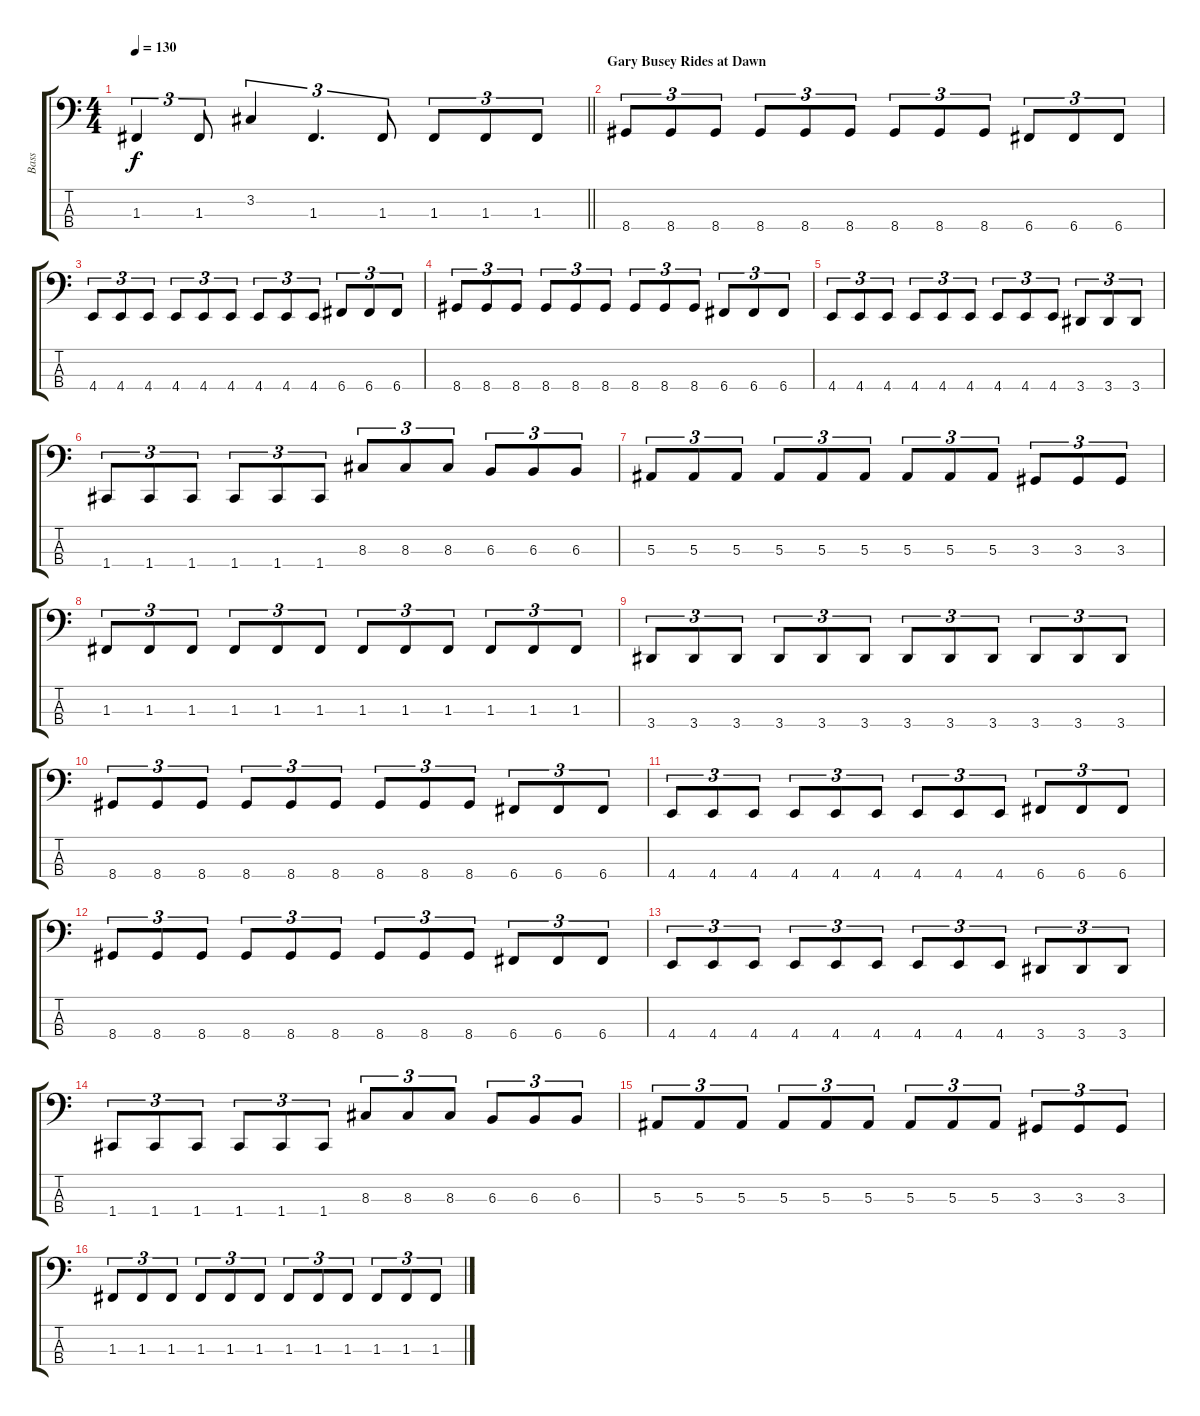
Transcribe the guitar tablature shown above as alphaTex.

\track ("Bass" "Bass") {instrument electricbasspick}
\staff {score tabs}
\tuning (Eb2 Bb1 F1 C1) {hide}
\ts (4 4)
\tempo 130
\clef f4
\barLineRight lightlight
\ks c
1.3.4{tu (3 2) dy f} 1.3.8{tu (3 2)} 3.2.4{tu (3 2)} 1.3.4{d tu (3 2)} 1.3.8{tu (3 2)} 1.3.8{tu (3 2)} 1.3.8{tu (3 2)} 1.3.8{tu (3 2)} |
\section ("" "Gary Busey Rides at Dawn")
8.4.8{tu (3 2)} 8.4.8{tu (3 2)} 8.4.8{tu (3 2)} 8.4.8{tu (3 2)} 8.4.8{tu (3 2)} 8.4.8{tu (3 2)} 8.4.8{tu (3 2)} 8.4.8{tu (3 2)} 8.4.8{tu (3 2)} 6.4.8{tu (3 2)} 6.4.8{tu (3 2)} 6.4.8{tu (3 2)} |
4.4.8{tu (3 2)} 4.4.8{tu (3 2)} 4.4.8{tu (3 2)} 4.4.8{tu (3 2)} 4.4.8{tu (3 2)} 4.4.8{tu (3 2)} 4.4.8{tu (3 2)} 4.4.8{tu (3 2)} 4.4.8{tu (3 2)} 6.4.8{tu (3 2)} 6.4.8{tu (3 2)} 6.4.8{tu (3 2)} |
8.4.8{tu (3 2)} 8.4.8{tu (3 2)} 8.4.8{tu (3 2)} 8.4.8{tu (3 2)} 8.4.8{tu (3 2)} 8.4.8{tu (3 2)} 8.4.8{tu (3 2)} 8.4.8{tu (3 2)} 8.4.8{tu (3 2)} 6.4.8{tu (3 2)} 6.4.8{tu (3 2)} 6.4.8{tu (3 2)} |
4.4.8{tu (3 2)} 4.4.8{tu (3 2)} 4.4.8{tu (3 2)} 4.4.8{tu (3 2)} 4.4.8{tu (3 2)} 4.4.8{tu (3 2)} 4.4.8{tu (3 2)} 4.4.8{tu (3 2)} 4.4.8{tu (3 2)} 3.4.8{tu (3 2)} 3.4.8{tu (3 2)} 3.4.8{tu (3 2)} |
1.4.8{tu (3 2)} 1.4.8{tu (3 2)} 1.4.8{tu (3 2)} 1.4.8{tu (3 2)} 1.4.8{tu (3 2)} 1.4.8{tu (3 2)} 8.3.8{tu (3 2)} 8.3.8{tu (3 2)} 8.3.8{tu (3 2)} 6.3.8{tu (3 2)} 6.3.8{tu (3 2)} 6.3.8{tu (3 2)} |
5.3.8{tu (3 2)} 5.3.8{tu (3 2)} 5.3.8{tu (3 2)} 5.3.8{tu (3 2)} 5.3.8{tu (3 2)} 5.3.8{tu (3 2)} 5.3.8{tu (3 2)} 5.3.8{tu (3 2)} 5.3.8{tu (3 2)} 3.3.8{tu (3 2)} 3.3.8{tu (3 2)} 3.3.8{tu (3 2)} |
1.3.8{tu (3 2)} 1.3.8{tu (3 2)} 1.3.8{tu (3 2)} 1.3.8{tu (3 2)} 1.3.8{tu (3 2)} 1.3.8{tu (3 2)} 1.3.8{tu (3 2)} 1.3.8{tu (3 2)} 1.3.8{tu (3 2)} 1.3.8{tu (3 2)} 1.3.8{tu (3 2)} 1.3.8{tu (3 2)} |
3.4.8{tu (3 2)} 3.4.8{tu (3 2)} 3.4.8{tu (3 2)} 3.4.8{tu (3 2)} 3.4.8{tu (3 2)} 3.4.8{tu (3 2)} 3.4.8{tu (3 2)} 3.4.8{tu (3 2)} 3.4.8{tu (3 2)} 3.4.8{tu (3 2)} 3.4.8{tu (3 2)} 3.4.8{tu (3 2)} |
8.4.8{tu (3 2)} 8.4.8{tu (3 2)} 8.4.8{tu (3 2)} 8.4.8{tu (3 2)} 8.4.8{tu (3 2)} 8.4.8{tu (3 2)} 8.4.8{tu (3 2)} 8.4.8{tu (3 2)} 8.4.8{tu (3 2)} 6.4.8{tu (3 2)} 6.4.8{tu (3 2)} 6.4.8{tu (3 2)} |
4.4.8{tu (3 2)} 4.4.8{tu (3 2)} 4.4.8{tu (3 2)} 4.4.8{tu (3 2)} 4.4.8{tu (3 2)} 4.4.8{tu (3 2)} 4.4.8{tu (3 2)} 4.4.8{tu (3 2)} 4.4.8{tu (3 2)} 6.4.8{tu (3 2)} 6.4.8{tu (3 2)} 6.4.8{tu (3 2)} |
8.4.8{tu (3 2)} 8.4.8{tu (3 2)} 8.4.8{tu (3 2)} 8.4.8{tu (3 2)} 8.4.8{tu (3 2)} 8.4.8{tu (3 2)} 8.4.8{tu (3 2)} 8.4.8{tu (3 2)} 8.4.8{tu (3 2)} 6.4.8{tu (3 2)} 6.4.8{tu (3 2)} 6.4.8{tu (3 2)} |
4.4.8{tu (3 2)} 4.4.8{tu (3 2)} 4.4.8{tu (3 2)} 4.4.8{tu (3 2)} 4.4.8{tu (3 2)} 4.4.8{tu (3 2)} 4.4.8{tu (3 2)} 4.4.8{tu (3 2)} 4.4.8{tu (3 2)} 3.4.8{tu (3 2)} 3.4.8{tu (3 2)} 3.4.8{tu (3 2)} |
1.4.8{tu (3 2)} 1.4.8{tu (3 2)} 1.4.8{tu (3 2)} 1.4.8{tu (3 2)} 1.4.8{tu (3 2)} 1.4.8{tu (3 2)} 8.3.8{tu (3 2)} 8.3.8{tu (3 2)} 8.3.8{tu (3 2)} 6.3.8{tu (3 2)} 6.3.8{tu (3 2)} 6.3.8{tu (3 2)} |
5.3.8{tu (3 2)} 5.3.8{tu (3 2)} 5.3.8{tu (3 2)} 5.3.8{tu (3 2)} 5.3.8{tu (3 2)} 5.3.8{tu (3 2)} 5.3.8{tu (3 2)} 5.3.8{tu (3 2)} 5.3.8{tu (3 2)} 3.3.8{tu (3 2)} 3.3.8{tu (3 2)} 3.3.8{tu (3 2)} |
1.3.8{tu (3 2)} 1.3.8{tu (3 2)} 1.3.8{tu (3 2)} 1.3.8{tu (3 2)} 1.3.8{tu (3 2)} 1.3.8{tu (3 2)} 1.3.8{tu (3 2)} 1.3.8{tu (3 2)} 1.3.8{tu (3 2)} 1.3.8{tu (3 2)} 1.3.8{tu (3 2)} 1.3.8{tu (3 2)}
